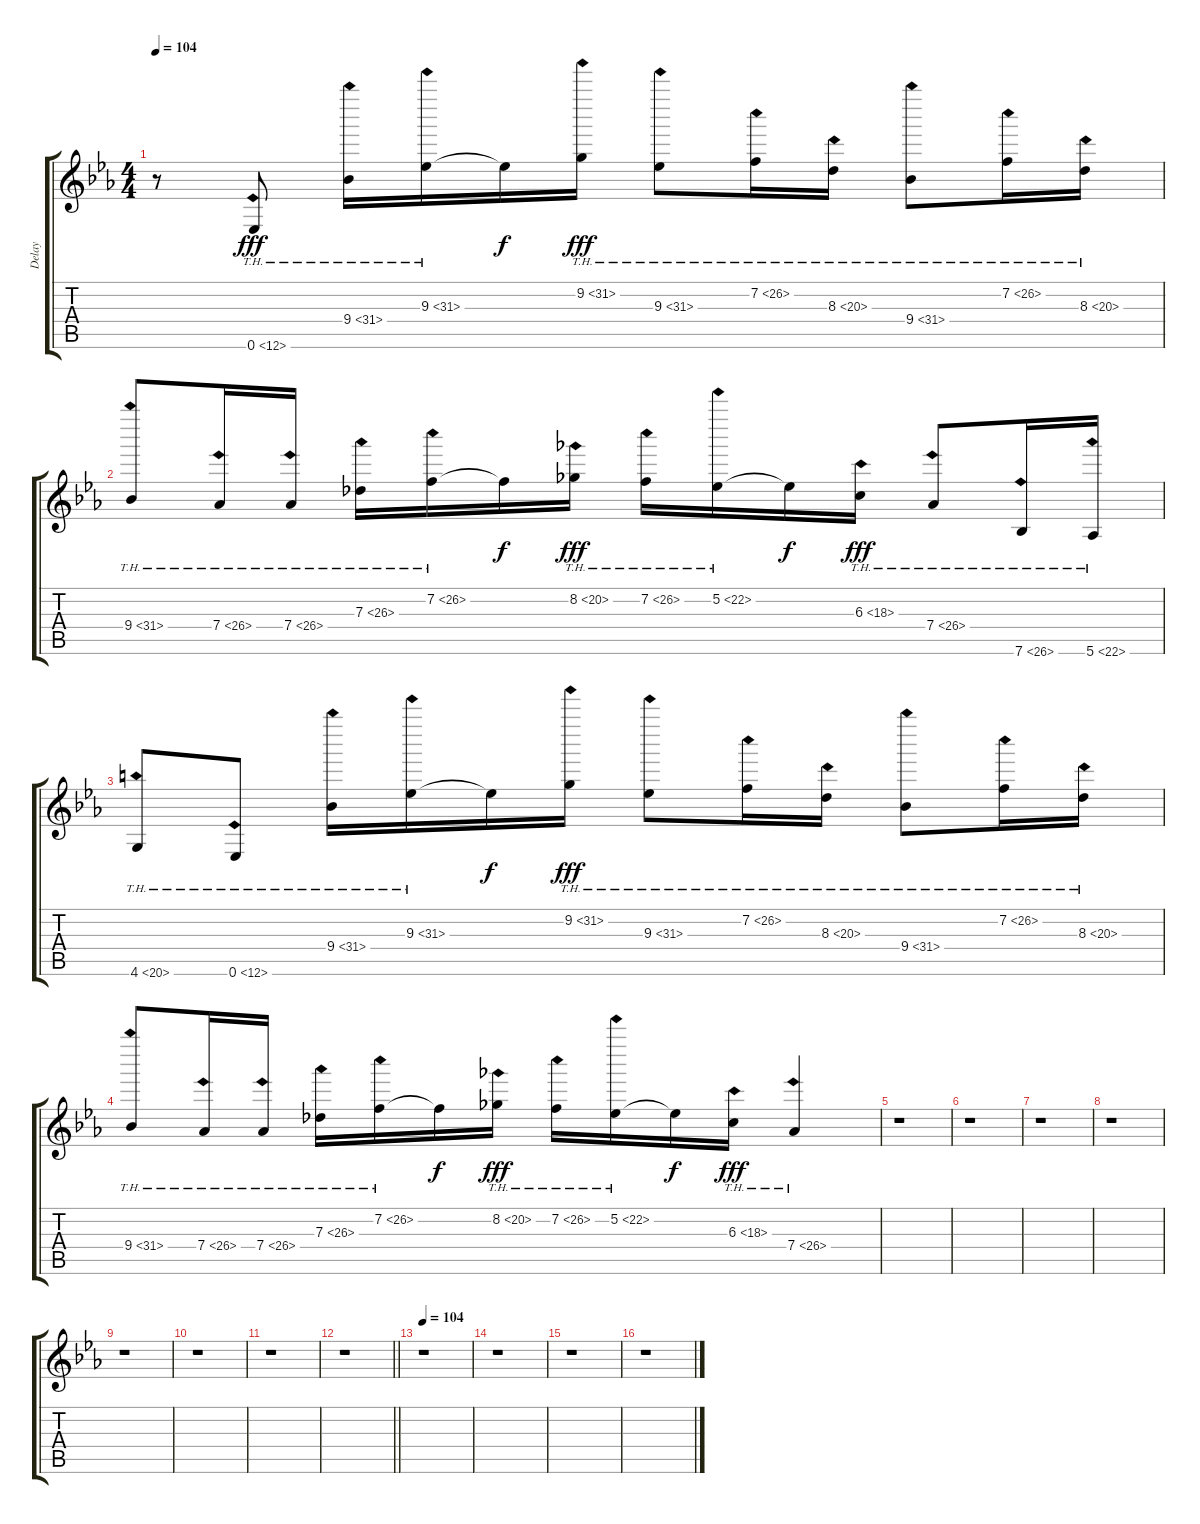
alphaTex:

\track ("Delay" "Delay") {instrument electricguitarclean}
\staff {score tabs}
\tuning (Eb4 Bb3 Gb3 Db3 Ab2 Eb2) {hide}
\ts (4 4)
\tempo 104
\tempo 85
\tempo 104
\clef g2
\ks eb
r.8{dy fff instrument electricguitarclean} 0.6{th 12}.8 9.4{th 22}.16 9.3{th 22}.16 9.3{t}.16{dy f} 9.2{th 22}.16{dy fff} 9.3{th 22}.8 7.2{th 19}.16 8.3{th 12}.16 9.4{th 22}.8 7.2{th 19}.16 8.3{th 12}.16 |
9.4{th 22}.8 7.4{th 19}.16 7.4{th 19}.16 7.3{th 19}.16 7.2{th 19}.16 7.2{t}.16{dy f} 8.2{th 12}.16{dy fff} 7.2{th 19}.16 5.2{th 17}.16 5.2{t}.16{dy f} 6.3{th 12}.16{dy fff} 7.4{th 19}.8 7.6{th 19}.16 5.6{th 17}.16 |
4.6{th 16}.8 0.6{th 12}.8 9.4{th 22}.16 9.3{th 22}.16 9.3{t}.16{dy f} 9.2{th 22}.16{dy fff} 9.3{th 22}.8 7.2{th 19}.16 8.3{th 12}.16 9.4{th 22}.8 7.2{th 19}.16 8.3{th 12}.16 |
9.4{th 22}.8 7.4{th 19}.16 7.4{th 19}.16 7.3{th 19}.16 7.2{th 19}.16 7.2{t}.16{dy f} 8.2{th 12}.16{dy fff} 7.2{th 19}.16 5.2{th 17}.16 5.2{t}.16{dy f} 6.3{th 12}.16{dy fff} 7.4{th 19}.4 |
r.1 |
r.1 |
r.1 |
r.1 |
r.1 |
r.1 |
r.1 |
\barLineRight lightlight
r.1 |
\tempo 104
r.1 |
r.1 |
r.1 |
r.1
